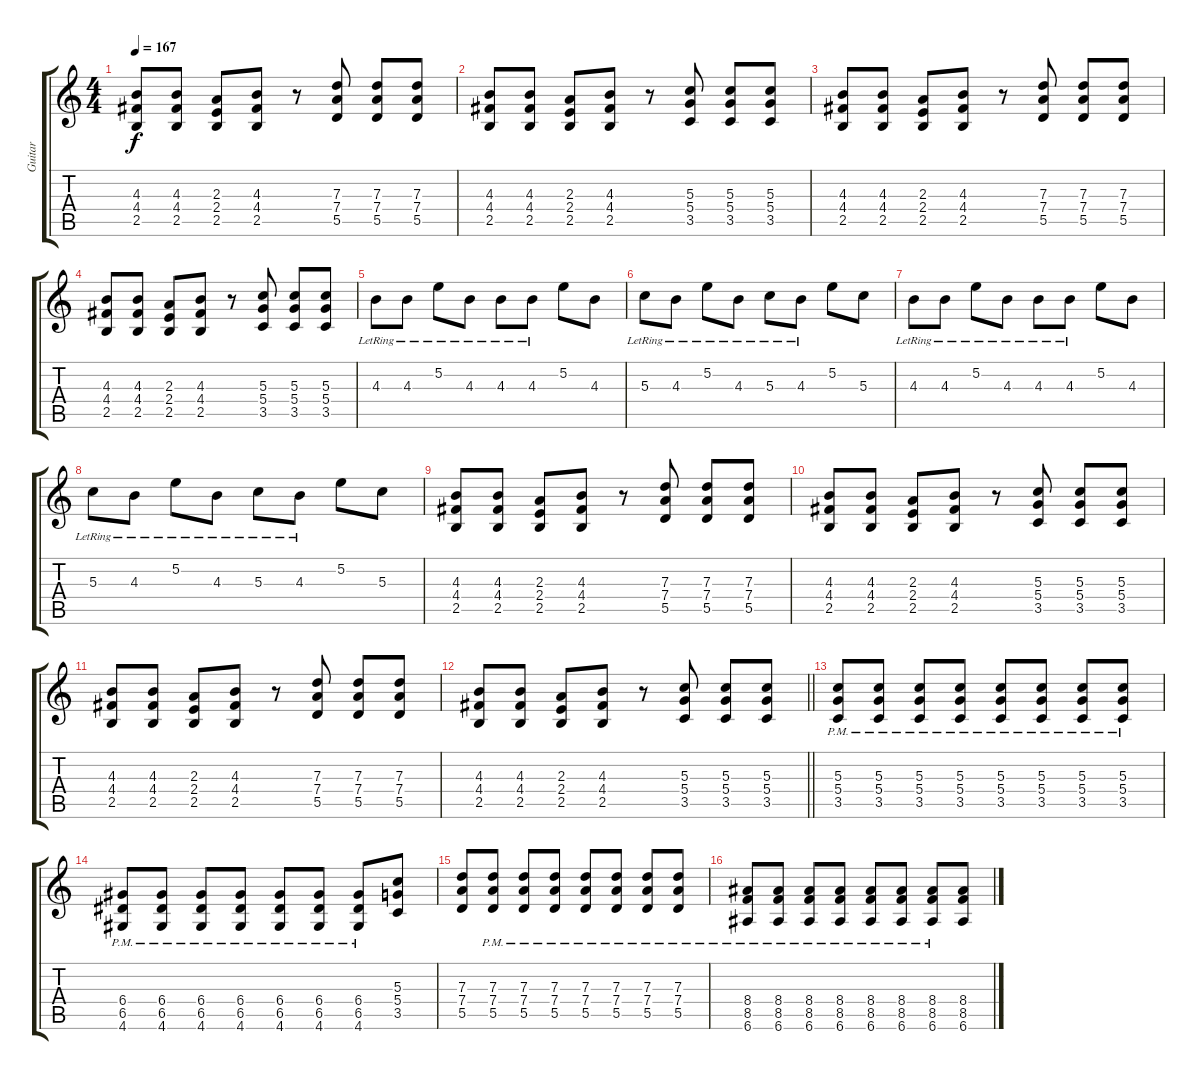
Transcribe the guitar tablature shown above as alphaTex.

\track ("Guitar" "Guitar") {instrument overdrivenguitar}
\staff {score tabs}
\tuning (E4 B3 G3 D3 A2 E2) {hide}
\ts (4 4)
\tempo 167
\clef g2
\ks c
(4.3 4.4 2.5).8{dy f} (4.3 4.4 2.5).8 (2.3 2.4 2.5).8 (4.3 4.4 2.5).8 r.8 (7.3 7.4 5.5).8 (7.3 7.4 5.5).8 (7.3 7.4 5.5).8 |
(4.3 4.4 2.5).8 (4.3 4.4 2.5).8 (2.3 2.4 2.5).8 (4.3 4.4 2.5).8 r.8 (5.3 5.4 3.5).8 (5.3 5.4 3.5).8 (5.3 5.4 3.5).8 |
(4.3 4.4 2.5).8 (4.3 4.4 2.5).8 (2.3 2.4 2.5).8 (4.3 4.4 2.5).8 r.8 (7.3 7.4 5.5).8 (7.3 7.4 5.5).8 (7.3 7.4 5.5).8 |
(4.3 4.4 2.5).8 (4.3 4.4 2.5).8 (2.3 2.4 2.5).8 (4.3 4.4 2.5).8 r.8 (5.3 5.4 3.5).8 (5.3 5.4 3.5).8 (5.3 5.4 3.5).8 |
4.3{lr}.8 4.3{lr}.8 5.2{lr}.8 4.3{lr}.8 4.3{lr}.8 4.3{lr}.8 5.2.8 4.3.8 |
5.3{lr}.8 4.3{lr}.8 5.2{lr}.8 4.3{lr}.8 5.3{lr}.8 4.3{lr}.8 5.2.8 5.3.8 |
4.3{lr}.8 4.3{lr}.8 5.2{lr}.8 4.3{lr}.8 4.3{lr}.8 4.3{lr}.8 5.2.8 4.3.8 |
5.3{lr}.8 4.3{lr}.8 5.2{lr}.8 4.3{lr}.8 5.3{lr}.8 4.3{lr}.8 5.2.8 5.3.8 |
(4.3 4.4 2.5).8 (4.3 4.4 2.5).8 (2.3 2.4 2.5).8 (4.3 4.4 2.5).8 r.8 (7.3 7.4 5.5).8 (7.3 7.4 5.5).8 (7.3 7.4 5.5).8 |
(4.3 4.4 2.5).8 (4.3 4.4 2.5).8 (2.3 2.4 2.5).8 (4.3 4.4 2.5).8 r.8 (5.3 5.4 3.5).8 (5.3 5.4 3.5).8 (5.3 5.4 3.5).8 |
(4.3 4.4 2.5).8 (4.3 4.4 2.5).8 (2.3 2.4 2.5).8 (4.3 4.4 2.5).8 r.8 (7.3 7.4 5.5).8 (7.3 7.4 5.5).8 (7.3 7.4 5.5).8 |
\barLineRight lightlight
(4.3 4.4 2.5).8 (4.3 4.4 2.5).8 (2.3 2.4 2.5).8 (4.3 4.4 2.5).8 r.8 (5.3 5.4 3.5).8 (5.3 5.4 3.5).8 (5.3 5.4 3.5).8 |
(5.3{pm} 5.4{pm} 3.5{pm}).8 (5.3{pm} 5.4{pm} 3.5{pm}).8 (5.3{pm} 5.4{pm} 3.5{pm}).8 (5.3{pm} 5.4{pm} 3.5{pm}).8 (5.3{pm} 5.4{pm} 3.5{pm}).8 (5.3{pm} 5.4{pm} 3.5{pm}).8 (5.3{pm} 5.4{pm} 3.5{pm}).8 (5.3{pm} 5.4{pm} 3.5{pm}).8 |
(6.4{pm} 6.5{pm} 4.6{pm}).8 (6.4{pm} 6.5{pm} 4.6{pm}).8 (6.4{pm} 6.5{pm} 4.6{pm}).8 (6.4{pm} 6.5{pm} 4.6{pm}).8 (6.4{pm} 6.5{pm} 4.6{pm}).8 (6.4{pm} 6.5{pm} 4.6{pm}).8 (6.4{pm} 6.5{pm} 4.6{pm}).8 (5.3 5.4 3.5).8 |
(7.3 7.4 5.5).8 (7.3{pm} 7.4{pm} 5.5{pm}).8 (7.3{pm} 7.4{pm} 5.5{pm}).8 (7.3{pm} 7.4{pm} 5.5{pm}).8 (7.3{pm} 7.4{pm} 5.5{pm}).8 (7.3{pm} 7.4{pm} 5.5{pm}).8 (7.3{pm} 7.4{pm} 5.5{pm}).8 (7.3{pm} 7.4{pm} 5.5{pm}).8 |
(8.4{pm} 8.5{pm} 6.6{pm}).8 (8.4{pm} 8.5{pm} 6.6{pm}).8 (8.4{pm} 8.5{pm} 6.6{pm}).8 (8.4{pm} 8.5{pm} 6.6{pm}).8 (8.4{pm} 8.5{pm} 6.6{pm}).8 (8.4{pm} 8.5{pm} 6.6{pm}).8 (8.4{pm} 8.5{pm} 6.6{pm}).8 (8.4 8.5 6.6).8
